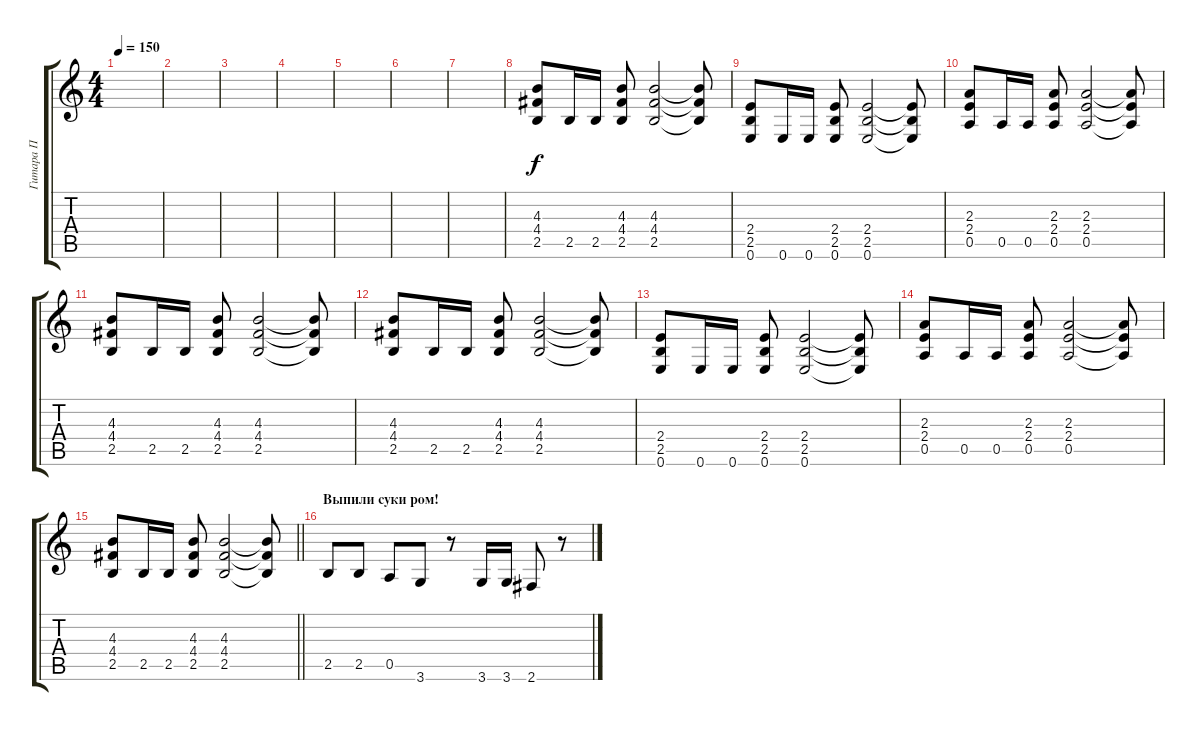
\track ("Гитара П" "Гитара П") {instrument overdrivenguitar}
\staff {score tabs}
\tuning (E4 B3 G3 D3 A2 E2) {hide}
\ts (4 4)
\tempo 150
\clef g2
\ks c
|
|
|
|
|
|
|
(4.3 4.4 2.5).8{volume 9} 2.5.16 2.5.16 (4.3 4.4 2.5).8 (4.3 4.4 2.5).2 (4.3{t} 4.4{t} 2.5{t}).8 |
(2.4 2.5 0.6).8 0.6.16 0.6.16 (2.4 2.5 0.6).8 (2.4 2.5 0.6).2 (2.4{t} 2.5{t} 0.6{t}).8 |
(2.3 2.4 0.5).8 0.5.16 0.5.16 (2.3 2.4 0.5).8 (2.3 2.4 0.5).2 (2.3{t} 2.4{t} 0.5{t}).8 |
(4.3 4.4 2.5).8 2.5.16 2.5.16 (4.3 4.4 2.5).8 (4.3 4.4 2.5).2 (4.3{t} 4.4{t} 2.5{t}).8 |
(4.3 4.4 2.5).8 2.5.16 2.5.16 (4.3 4.4 2.5).8 (4.3 4.4 2.5).2 (4.3{t} 4.4{t} 2.5{t}).8 |
(2.4 2.5 0.6).8 0.6.16 0.6.16 (2.4 2.5 0.6).8 (2.4 2.5 0.6).2 (2.4{t} 2.5{t} 0.6{t}).8 |
(2.3 2.4 0.5).8 0.5.16 0.5.16 (2.3 2.4 0.5).8 (2.3 2.4 0.5).2 (2.3{t} 2.4{t} 0.5{t}).8 |
\barLineRight lightlight
(4.3 4.4 2.5).8 2.5.16 2.5.16 (4.3 4.4 2.5).8 (4.3 4.4 2.5).2 (4.3{t} 4.4{t} 2.5{t}).8 |
\section ("" "Выпили суки ром!")
2.5.8 2.5.8 0.5.8 3.6.8 r.8 3.6.16 3.6.16 2.6.8 r.8
